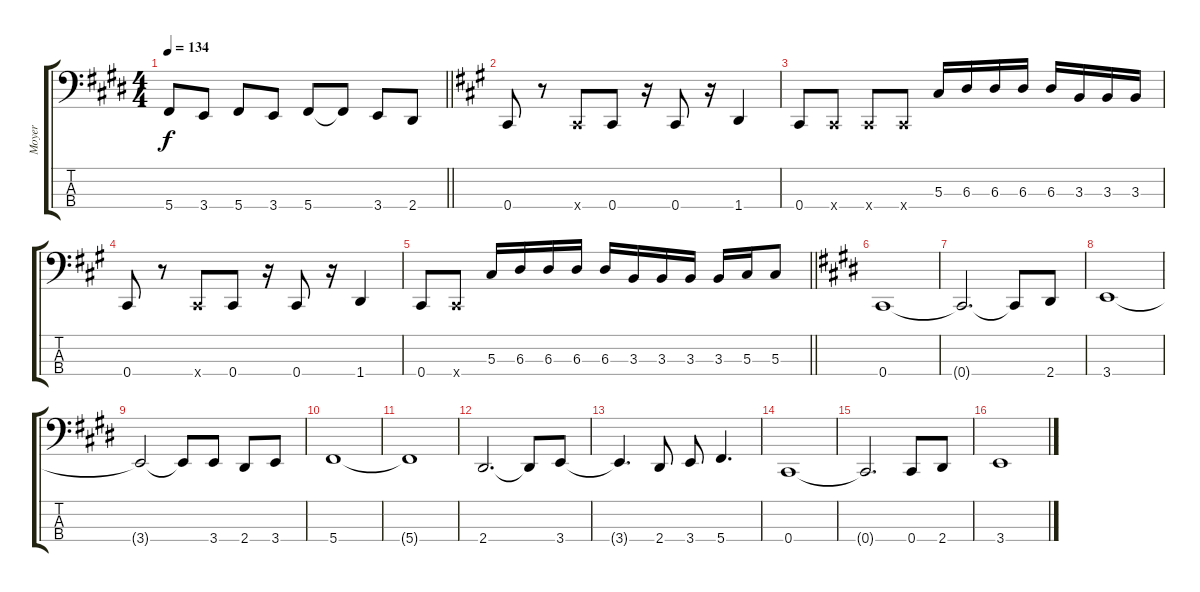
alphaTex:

\track ("Moyer" "Moyer") {instrument electricbasspick}
\staff {score tabs}
\tuning (Gb2 Db2 Ab1 Db1) {hide}
\ts (4 4)
\tempo 134
\clef f4
\barLineRight lightlight
\ks c#minor
5.4{t}.8{dy f} 3.4.8 5.4.8 3.4.8 5.4.8 5.4{t}.8 3.4.8 2.4.8 |
\ks f#minor
0.4.8 r.8 0.4{x}.8 0.4.8 r.16 0.4.8 r.16 1.4.4 |
0.4.8 0.4{x}.8 0.4{x}.8 0.4{x}.8 5.3.16 6.3.16 6.3.16 6.3.16 6.3.16 3.3.16 3.3.16 3.3.16 |
0.4.8 r.8 0.4{x}.8 0.4.8 r.16 0.4.8 r.16 1.4.4 |
\barLineRight lightlight
0.4.8 0.4{x}.8 5.3.16 6.3.16 6.3.16 6.3.16 6.3.16 3.3.16 3.3.16 3.3.16 3.3.16 5.3.16 5.3.8 |
\ks c#minor
0.4.1 |
0.4{t}.2{d} 0.4{t}.8 2.4.8 |
3.4.1 |
3.4{t}.2 3.4{t}.8 3.4.8 2.4.8 3.4.8 |
5.4.1 |
5.4{t}.1 |
2.4.2{d} 2.4{t}.8 3.4.8 |
3.4{t}.4{d} 2.4.8 3.4.8 5.4.4{d} |
0.4.1 |
0.4{t}.2{d} 0.4.8 2.4.8 |
3.4.1
